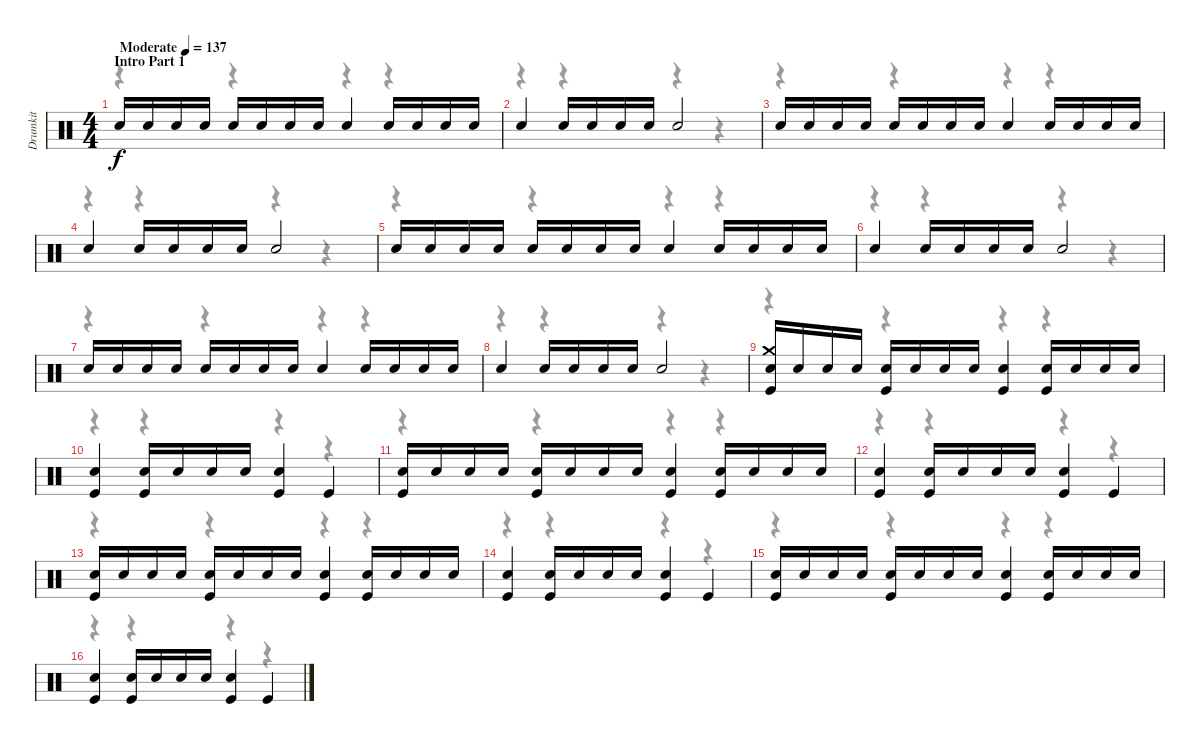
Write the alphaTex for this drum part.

\track ("Drumkit" "Drumkit") {instrument percussion}
\staff {score}
\articulation defaults
\voice
\ts (4 4)
\section ("" "Intro Part 1")
\tempo (137 "Moderate")
\clef neutral
\ks c "Snare (hit) 2".16{dy f} "Snare (hit) 2".16 "Snare (hit) 2".16 "Snare (hit) 2".16 "Snare (hit) 2".16 "Snare (hit) 2".16 "Snare (hit) 2".16 "Snare (hit) 2".16 "Snare (hit) 2".4 "Snare (hit) 2".16 "Snare (hit) 2".16 "Snare (hit) 2".16 "Snare (hit) 2".16
|
"Snare (hit) 2".4 "Snare (hit) 2".16 "Snare (hit) 2".16 "Snare (hit) 2".16 "Snare (hit) 2".16 "Snare (hit) 2".2 |
"Snare (hit) 2".16 "Snare (hit) 2".16 "Snare (hit) 2".16 "Snare (hit) 2".16 "Snare (hit) 2".16 "Snare (hit) 2".16 "Snare (hit) 2".16 "Snare (hit) 2".16 "Snare (hit) 2".4 "Snare (hit) 2".16 "Snare (hit) 2".16 "Snare (hit) 2".16 "Snare (hit) 2".16 |
"Snare (hit) 2".4 "Snare (hit) 2".16 "Snare (hit) 2".16 "Snare (hit) 2".16 "Snare (hit) 2".16 "Snare (hit) 2".2 |
"Snare (hit) 2".16 "Snare (hit) 2".16 "Snare (hit) 2".16 "Snare (hit) 2".16 "Snare (hit) 2".16 "Snare (hit) 2".16 "Snare (hit) 2".16 "Snare (hit) 2".16 "Snare (hit) 2".4 "Snare (hit) 2".16 "Snare (hit) 2".16 "Snare (hit) 2".16 "Snare (hit) 2".16 |
"Snare (hit) 2".4 "Snare (hit) 2".16 "Snare (hit) 2".16 "Snare (hit) 2".16 "Snare (hit) 2".16 "Snare (hit) 2".2 |
"Snare (hit) 2".16 "Snare (hit) 2".16 "Snare (hit) 2".16 "Snare (hit) 2".16 "Snare (hit) 2".16 "Snare (hit) 2".16 "Snare (hit) 2".16 "Snare (hit) 2".16 "Snare (hit) 2".4 "Snare (hit) 2".16 "Snare (hit) 2".16 "Snare (hit) 2".16 "Snare (hit) 2".16 |
"Snare (hit) 2".4 "Snare (hit) 2".16 "Snare (hit) 2".16 "Snare (hit) 2".16 "Snare (hit) 2".16 "Snare (hit) 2".2 |
("Crash medium (hit)" "Snare (hit) 2" "Kick (hit)").16 "Snare (hit) 2".16 "Snare (hit) 2".16 "Snare (hit) 2".16 ("Snare (hit) 2" "Kick (hit)").16 "Snare (hit) 2".16 "Snare (hit) 2".16 "Snare (hit) 2".16 ("Snare (hit) 2" "Kick (hit)").4 ("Snare (hit) 2" "Kick (hit)").16 "Snare (hit) 2".16 "Snare (hit) 2".16 "Snare (hit) 2".16 |
("Snare (hit) 2" "Kick (hit)").4 ("Snare (hit) 2" "Kick (hit)").16 "Snare (hit) 2".16 "Snare (hit) 2".16 "Snare (hit) 2".16 ("Snare (hit) 2" "Kick (hit)").4 "Kick (hit)".4 |
("Snare (hit) 2" "Kick (hit)").16 "Snare (hit) 2".16 "Snare (hit) 2".16 "Snare (hit) 2".16 ("Snare (hit) 2" "Kick (hit)").16 "Snare (hit) 2".16 "Snare (hit) 2".16 "Snare (hit) 2".16 ("Snare (hit) 2" "Kick (hit)").4 ("Snare (hit) 2" "Kick (hit)").16 "Snare (hit) 2".16 "Snare (hit) 2".16 "Snare (hit) 2".16 |
("Snare (hit) 2" "Kick (hit)").4 ("Snare (hit) 2" "Kick (hit)").16 "Snare (hit) 2".16 "Snare (hit) 2".16 "Snare (hit) 2".16 ("Snare (hit) 2" "Kick (hit)").4 "Kick (hit)".4 |
("Snare (hit) 2" "Kick (hit)").16 "Snare (hit) 2".16 "Snare (hit) 2".16 "Snare (hit) 2".16 ("Snare (hit) 2" "Kick (hit)").16 "Snare (hit) 2".16 "Snare (hit) 2".16 "Snare (hit) 2".16 ("Snare (hit) 2" "Kick (hit)").4 ("Snare (hit) 2" "Kick (hit)").16 "Snare (hit) 2".16 "Snare (hit) 2".16 "Snare (hit) 2".16 |
("Snare (hit) 2" "Kick (hit)").4 ("Snare (hit) 2" "Kick (hit)").16 "Snare (hit) 2".16 "Snare (hit) 2".16 "Snare (hit) 2".16 ("Snare (hit) 2" "Kick (hit)").4 "Kick (hit)".4 |
("Snare (hit) 2" "Kick (hit)").16 "Snare (hit) 2".16 "Snare (hit) 2".16 "Snare (hit) 2".16 ("Snare (hit) 2" "Kick (hit)").16 "Snare (hit) 2".16 "Snare (hit) 2".16 "Snare (hit) 2".16 ("Snare (hit) 2" "Kick (hit)").4 ("Snare (hit) 2" "Kick (hit)").16 "Snare (hit) 2".16 "Snare (hit) 2".16 "Snare (hit) 2".16 |
("Snare (hit) 2" "Kick (hit)").4 ("Snare (hit) 2" "Kick (hit)").16 "Snare (hit) 2".16 "Snare (hit) 2".16 "Snare (hit) 2".16 ("Snare (hit) 2" "Kick (hit)").4 "Kick (hit)".4
\voice
\clef neutral
\ottava regular
\simile none
\ks c
r.4{dy f} r.4 r.4 r.4 |
r.4 r.4 r.4 r.4 |
r.4 r.4 r.4 r.4 |
r.4 r.4 r.4 r.4 |
r.4 r.4 r.4 r.4 |
r.4 r.4 r.4 r.4 |
r.4 r.4 r.4 r.4 |
r.4 r.4 r.4 r.4 |
r.4 r.4 r.4 r.4 |
r.4 r.4 r.4 r.4 |
r.4 r.4 r.4 r.4 |
r.4 r.4 r.4 r.4 |
r.4 r.4 r.4 r.4 |
r.4 r.4 r.4 r.4 |
r.4 r.4 r.4 r.4 |
r.4 r.4 r.4 r.4
